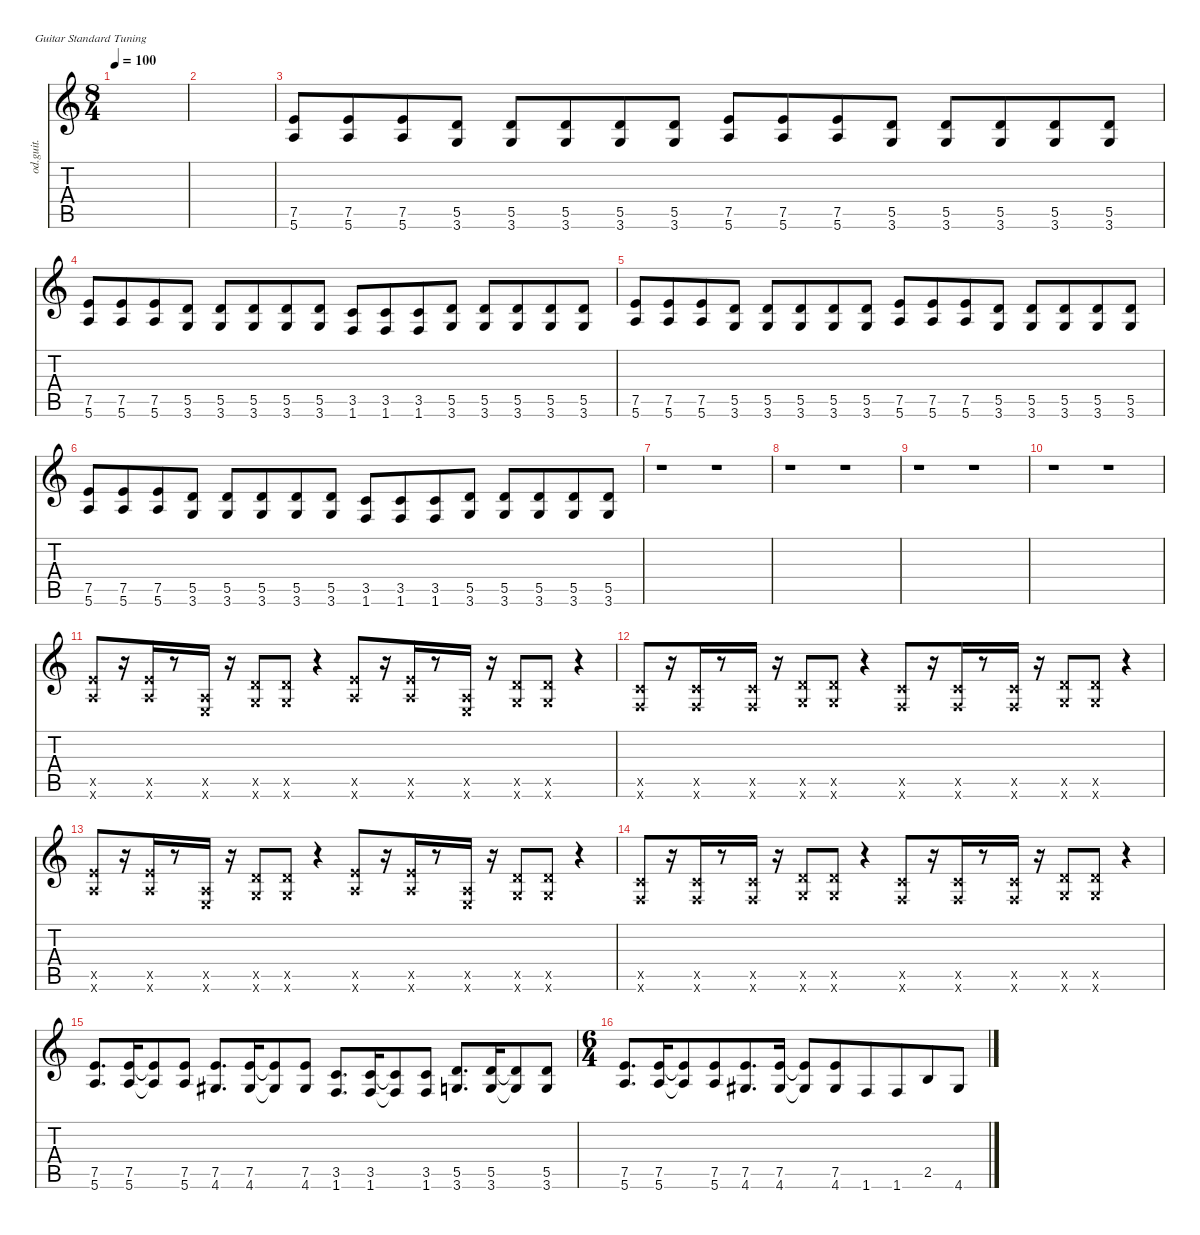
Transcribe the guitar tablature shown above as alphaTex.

\defaultSystemsLayout 4
\hideDynamics
\bracketExtendMode nobrackets
\otherSystemsTrackNameOrientation horizontal
\track ("Overdriven Guitar" "od.guit.") {instrument overdrivenguitar}
\staff {score tabs}
\tuning (E4 B3 G3 D3 A2 E2)
\ts (8 4)
\beaming (8 4 4 4 4)
\tempo 100
\clef g2
\ks c
|
|
(5.6 7.5).8{beam Up} (5.6 7.5).8{beam Up} (5.6 7.5).8{beam Up} (3.6 5.5).8{beam Up} (5.5 3.6).8{beam Up} (5.5 3.6).8{beam Up} (5.5 3.6).8{beam Up} (5.5 3.6).8{beam Up} (5.6 7.5).8{beam Up} (5.6 7.5).8{beam Up} (5.6 7.5).8{beam Up} (3.6 5.5).8{beam Up} (5.5 3.6).8{beam Up} (5.5 3.6).8{beam Up} (5.5 3.6).8{beam Up} (5.5 3.6).8{beam Up} |
(5.6 7.5).8{beam Up} (5.6 7.5).8{beam Up} (5.6 7.5).8{beam Up} (5.5 3.6).8{beam Up} (5.5 3.6).8{beam Up} (5.5 3.6).8{beam Up} (5.5 3.6).8{beam Up} (5.5 3.6).8{beam Up} (1.6 3.5).8{beam Up} (1.6 3.5).8{beam Up} (1.6 3.5).8{beam Up} (5.5 3.6).8{beam Up} (5.5 3.6).8{beam Up} (5.5 3.6).8{beam Up} (5.5 3.6).8{beam Up} (5.5 3.6).8{beam Up} |
(5.6 7.5).8{beam Up} (5.6 7.5).8{beam Up} (5.6 7.5).8{beam Up} (3.6 5.5).8{beam Up} (5.5 3.6).8{beam Up} (5.5 3.6).8{beam Up} (5.5 3.6).8{beam Up} (5.5 3.6).8{beam Up} (5.6 7.5).8{beam Up} (5.6 7.5).8{beam Up} (5.6 7.5).8{beam Up} (3.6 5.5).8{beam Up} (5.5 3.6).8{beam Up} (5.5 3.6).8{beam Up} (5.5 3.6).8{beam Up} (5.5 3.6).8{beam Up} |
(5.6 7.5).8{beam Up} (5.6 7.5).8{beam Up} (5.6 7.5).8{beam Up} (5.5 3.6).8{beam Up} (5.5 3.6).8{beam Up} (5.5 3.6).8{beam Up} (5.5 3.6).8{beam Up} (5.5 3.6).8{beam Up} (1.6 3.5).8{beam Up} (1.6 3.5).8{beam Up} (1.6 3.5).8{beam Up} (5.5 3.6).8{beam Up} (5.5 3.6).8{beam Up} (5.5 3.6).8{beam Up} (5.5 3.6).8{beam Up} (5.5 3.6).8{beam Up} |
r.1{beam Down} r.1{beam Down} |
r.1{beam Down} r.1{beam Down} |
r.1{beam Down} r.1{beam Down} |
r.1{beam Down} r.1{beam Down} |
(5.6{x} 7.5{x}).8{beam Up} r.16{beam Up} (5.6{x} 7.5{x}).16{beam Up} r.8{beam Up} (0.6{x} 0.5{x}).16{beam Up} r.16{beam Up} (5.5{x} 3.6{x}).8{beam Up} (5.5{x} 3.6{x}).8{beam Up} r.4{beam Up} (5.6{x} 7.5{x}).8{beam Up} r.16{beam Up} (5.6{x} 7.5{x}).16{beam Up} r.8{beam Up} (0.6{x} 0.5{x}).16{beam Up} r.16{beam Up} (5.5{x} 3.6{x}).8{beam Up} (5.5{x} 3.6{x}).8{beam Up} r.4{beam Up} |
(1.6{x} 3.5{x}).8{beam Up} r.16{beam Up} (1.6{x} 3.5{x}).16{beam Up} r.8{beam Up} (1.6{x} 3.5{x}).16{beam Up} r.16{beam Up} (5.5{x} 3.6{x}).8{beam Up} (5.5{x} 3.6{x}).8{beam Up} r.4{beam Up} (1.6{x} 3.5{x}).8{beam Up} r.16{beam Up} (1.6{x} 3.5{x}).16{beam Up} r.8{beam Up} (1.6{x} 3.5{x}).16{beam Up} r.16{beam Up} (5.5{x} 3.6{x}).8{beam Up} (5.5{x} 3.6{x}).8{beam Up} r.4{beam Up} |
(5.6{x} 7.5{x}).8{beam Up} r.16{beam Up} (5.6{x} 7.5{x}).16{beam Up} r.8{beam Up} (0.6{x} 0.5{x}).16{beam Up} r.16{beam Up} (5.5{x} 3.6{x}).8{beam Up} (5.5{x} 3.6{x}).8{beam Up} r.4{beam Up} (5.6{x} 7.5{x}).8{beam Up} r.16{beam Up} (5.6{x} 7.5{x}).16{beam Up} r.8{beam Up} (0.6{x} 0.5{x}).16{beam Up} r.16{beam Up} (5.5{x} 3.6{x}).8{beam Up} (5.5{x} 3.6{x}).8{beam Up} r.4{beam Up} |
(1.6{x} 3.5{x}).8{beam Up} r.16{beam Up} (1.6{x} 3.5{x}).16{beam Up} r.8{beam Up} (1.6{x} 3.5{x}).16{beam Up} r.16{beam Up} (5.5{x} 3.6{x}).8{beam Up} (5.5{x} 3.6{x}).8{beam Up} r.4{beam Up} (1.6{x} 3.5{x}).8{beam Up} r.16{beam Up} (1.6{x} 3.5{x}).16{beam Up} r.8{beam Up} (1.6{x} 3.5{x}).16{beam Up} r.16{beam Up} (5.5{x} 3.6{x}).8{beam Up} (5.5{x} 3.6{x}).8{beam Up} r.4{beam Up} |
(5.6 7.5).8{d beam Up} (7.5 5.6).16{beam Up} (7.5{t} 5.6{t}).8{beam Up} (7.5 5.6).8{beam Up} (7.5 4.6{acc #}).8{d beam Up} (7.5 4.6{acc #}).16{beam Up} (7.5{t} 4.6{t acc #}).8{beam Up} (4.6{acc #} 7.5).8{beam Up} (1.6 3.5).8{d beam Up} (3.5 1.6).16{beam Up} (1.6{t} 3.5{t}).8{beam Up} (3.5 1.6).8{beam Up} (5.5 3.6).8{d beam Up} (5.5 3.6).16{beam Up} (5.5{t} 3.6{t}).8{beam Up} (3.6 5.5).8{beam Up} |
\ts (6 4)
\beaming (8 6 6)
(5.6 7.5).8{d beam Up} (7.5 5.6).16{beam Up} (7.5{t} 5.6{t}).8{beam Up} (7.5 5.6).8{beam Up} (7.5 4.6{acc #}).8{d beam Up} (7.5 4.6{acc #}).16{beam Up} (7.5{t} 4.6{t acc #}).8{beam Up} (4.6{acc #} 7.5).8{beam Up} 1.6.8{beam Up} 1.6.8{beam Up} 2.5.8{beam Up} 4.6{acc #}.8{beam Up}
